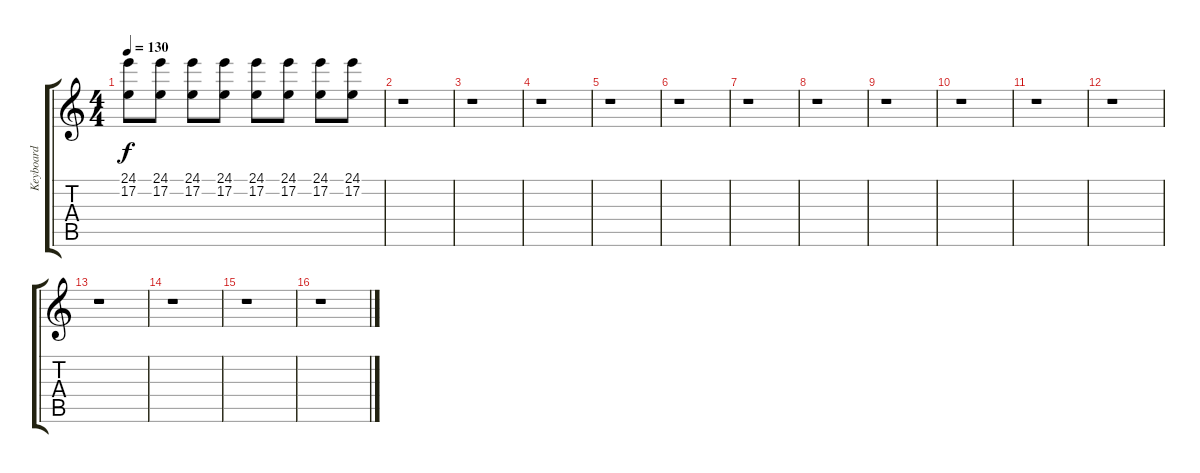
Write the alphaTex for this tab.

\track ("Keyboard" "Keyboard") {instrument acousticgrandpiano}
\staff {score tabs}
\tuning (E4 B3 G3 D3 A2 E2) {hide}
\ts (4 4)
\tempo 130
\clef g2
\ks c
(24.1 17.2).8{dy f} (24.1 17.2).8 (24.1 17.2).8 (24.1 17.2).8 (24.1 17.2).8 (24.1 17.2).8 (24.1 17.2).8 (24.1 17.2).8 |
r.1 |
r.1 |
r.1 |
r.1 |
r.1 |
r.1 |
r.1 |
r.1 |
r.1 |
r.1 |
r.1 |
r.1 |
r.1 |
r.1 |
r.1
